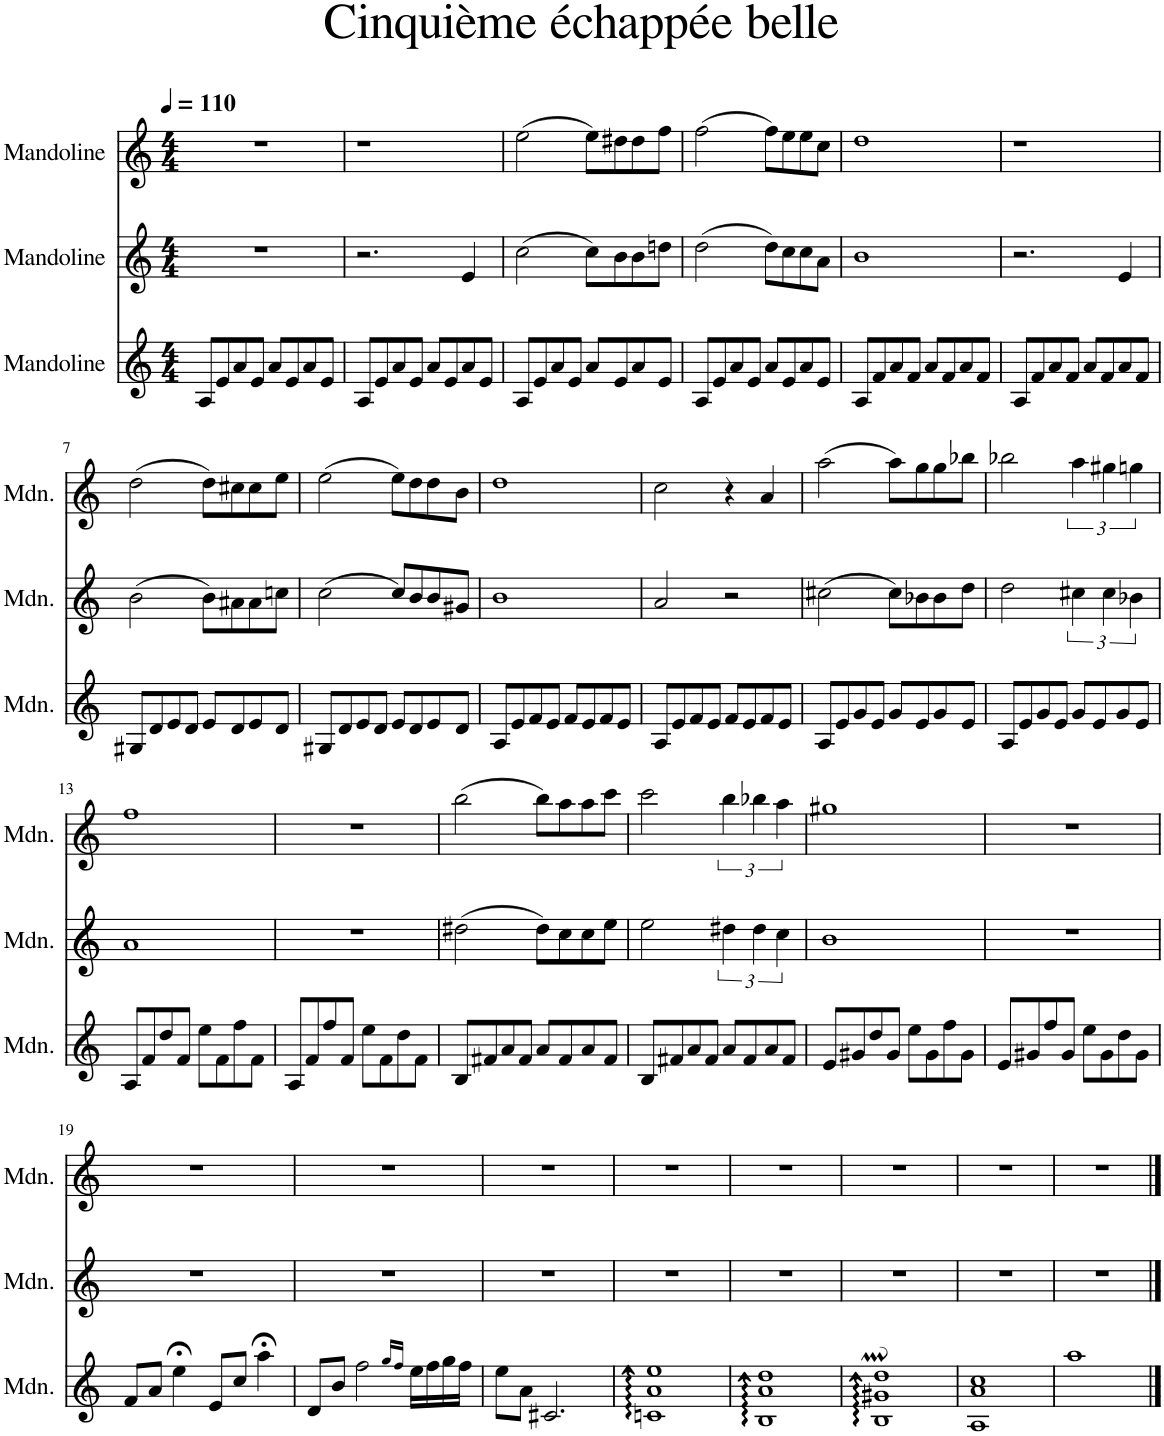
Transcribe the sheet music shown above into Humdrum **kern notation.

**kern	**kern	**kern
*part3	*part2	*part1
*staff3	*staff2	*staff1
*I"Mandoline	*I"Mandoline	*I"Mandoline
*I'Mdn.	*I'Mdn.	*I'Mdn.
*clefG2	*clefG2	*clefG2
*k[]	*k[]	*k[]
*M4/4	*M4/4	*M4/4
*MM110	*MM110	*MM110
=1	=1	=1
8A/L	1r	1r
8e/	.	.
8a/	.	.
8e/J	.	.
8a/L	.	.
8e/	.	.
8a/	.	.
8e/J	.	.
=2	=2	=2
8A/L	2.r	1r
8e/	.	.
8a/	.	.
8e/J	.	.
8a/L	.	.
8e/	.	.
8a/	4e/	.
8e/J	.	.
=3	=3	=3
8A/L	(2cc\	(2ee\
8e/	.	.
8a/	.	.
8e/J	.	.
8a/L	8cc\L)	8ee\L)
8e/	8b\	8dd#X\
8a/	8b\	8dd#\
8e/J	8ddn\J	8ff\J
=4	=4	=4
8A/L	(2dd\	(2ff\
8e/	.	.
8a/	.	.
8e/J	.	.
8a/L	8dd\L)	8ff\L)
8e/	8cc\	8ee\
8a/	8cc\	8ee\
8e/J	8a\J	8cc\J
=5	=5	=5
8A/L	1b	1dd
8f/	.	.
8a/	.	.
8f/J	.	.
8a/L	.	.
8f/	.	.
8a/	.	.
8f/J	.	.
=6	=6	=6
8A/L	2.r	1r
8f/	.	.
8a/	.	.
8f/J	.	.
8a/L	.	.
8f/	.	.
8a/	4e/	.
8f/J	.	.
!!LO:LB:g=z
=7	=7	=7
8G#X/L	(2b\	(2dd\
8d/	.	.
8e/	.	.
8d/J	.	.
8e/L	8b\L)	8dd\L)
8d/	8a#X\	8cc#X\
8e/	8a#\	8cc#\
8d/J	8ccn\J	8ee\J
=8	=8	=8
8G#X/L	(2cc\	(2ee\
8d/	.	.
8e/	.	.
8d/J	.	.
8e/L	8cc/L)	8ee\L)
8d/	8b/	8dd\
8e/	8b/	8dd\
8d/J	8g#X/J	8b\J
=9	=9	=9
8A/L	1b	1dd
8e/	.	.
8f/	.	.
8e/J	.	.
8f/L	.	.
8e/	.	.
8f/	.	.
8e/J	.	.
=10	=10	=10
8A/L	2a/	2cc\
8e/	.	.
8f/	.	.
8e/J	.	.
8f/L	2r	4r
8e/	.	.
8f/	.	4a/
8e/J	.	.
=11	=11	=11
8A/L	(2cc#X\	(2aa\
8e/	.	.
8g/	.	.
8e/J	.	.
8g/L	8cc#\L)	8aa\L)
8e/	8b-X\	8gg\
8g/	8b-\	8gg\
8e/J	8dd\J	8bb-X\J
=12	=12	=12
8A/L	2dd\	2bb-X\
8e/	.	.
8g/	.	.
8e/J	.	.
8g/L	6cc#X\	6aa\
8e/	.	.
.	6cc#\	6gg#X\
8g/	.	.
.	6b-X\	6ggn\
8e/J	.	.
!!LO:LB:g=z
=13	=13	=13
8A/L	1a	1ff
8f/	.	.
8dd/	.	.
8f/J	.	.
8ee\L	.	.
8f\	.	.
8ff\	.	.
8f\J	.	.
=14	=14	=14
8A/L	1r	1r
8f/	.	.
8ff/	.	.
8f/J	.	.
8ee\L	.	.
8f\	.	.
8dd\	.	.
8f\J	.	.
=15	=15	=15
8B/L	(2dd#X\	(2bb\
8f#X/	.	.
8a/	.	.
8f#/J	.	.
8a/L	8dd#\L)	8bb\L)
8f#/	8cc\	8aa\
8a/	8cc\	8aa\
8f#/J	8ee\J	8ccc\J
=16	=16	=16
8B/L	2ee\	2ccc\
8f#X/	.	.
8a/	.	.
8f#/J	.	.
8a/L	6dd#X\	6bb\
8f#/	.	.
.	6dd#\	6bb-X\
8a/	.	.
.	6cc\	6aa\
8f#/J	.	.
=17	=17	=17
8e/L	1b	1gg#X
8g#X/	.	.
8dd/	.	.
8g#/J	.	.
8ee\L	.	.
8g#\	.	.
8ff\	.	.
8g#\J	.	.
=18	=18	=18
8e/L	1r	1r
8g#X/	.	.
8ff/	.	.
8g#/J	.	.
8ee\L	.	.
8g#\	.	.
8dd\	.	.
8g#\J	.	.
!!LO:LB:g=z
=19	=19	=19
8f/L	1r	1r
8a/J	.	.
4ee;<\	.	.
8e/L	.	.
8cc/J	.	.
4aa;<\	.	.
=20	=20	=20
8d/L	1r	1r
8b/J	.	.
2ff\	.	.
16qgg/LL	.	.
16qff/JJ	.	.
16ee\LL	.	.
16ff\	.	.
16gg\	.	.
16ff\JJ	.	.
=21	=21	=21
8ee\L	1r	1r
8a\J	.	.
2.c#X/	.	.
=22	=22	=22
1cn:: 1a:: 1ee::	1r	1r
=23	=23	=23
1B:: 1a:: 1dd::	1r	1r
=24	=24	=24
1B::M 1g#X::M 1dd::M	1r	1r
=25	=25	=25
1A 1a 1cc	1r	1r
=26	=26	=26
1aa	1r	1r
==	==	==
*-	*-	*-
